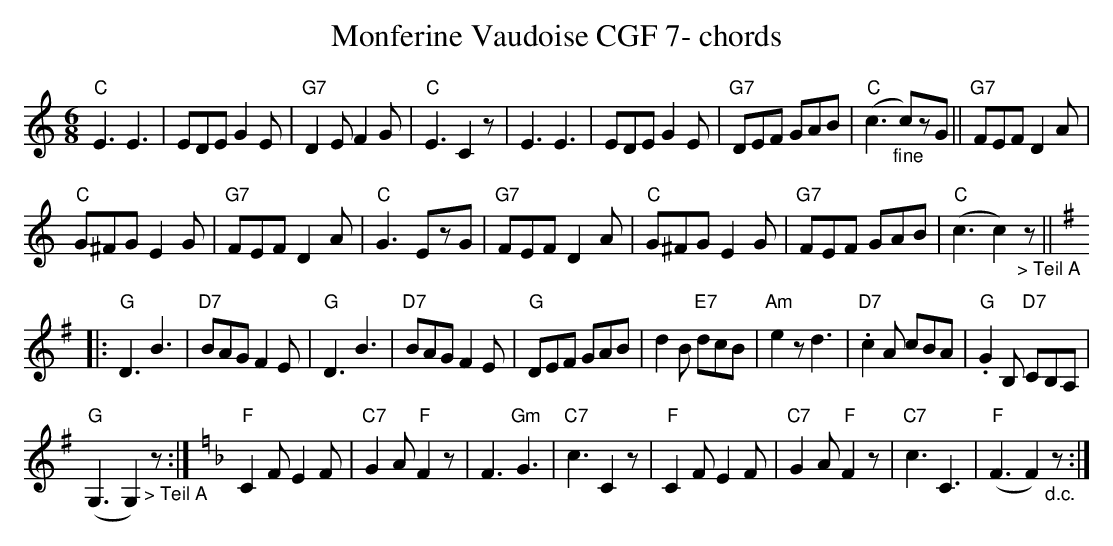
X:1
T:Monferine Vaudoise CGF 7- chords
M:6/8
L:1/8
K:Cmaj%%MIDI gchordon
"C"E3E3 | EDE G2E | "G7"D2EF2G | "C"E3C2z | E3E3 | EDE G2E | "G7"DEF GAB | "C"(c3 "_fine"c)zG || "G7"FEF D2A |
"C"G^FG E2G | "G7"FEF D2A | "C"G3 EzG | "G7"FEF D2A | "C"G^FG E2G | "G7"FEF GAB | "C"(c3c2)"_> Teil A"z || [K:Gmaj]
|: "G"D3B3 | "D7"BAG F2E | "G"D3B3 | "D7"BAG F2E | "G"DEF GAB | d2B "E7"dcB | "Am"e2zd3 | "D7".c2A cBA | "G".G2B,"D7" CB,A, |
"G"(G,3G,2"_> Teil A")z :|[K:Fmaj] "F"C2FE2F | "C7"G2A"F"F2z | F3"Gm"G3 | "C7"c3C2z | "F"C2FE2F | "C7"G2A"F"F2z | "C7"c3C3 | "F"(F3F2)"_d.c."z :|
